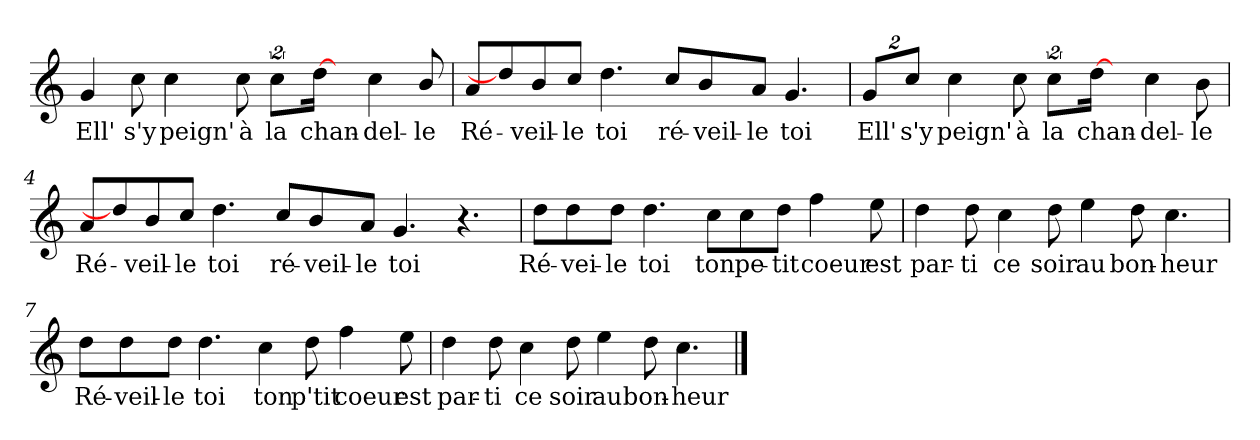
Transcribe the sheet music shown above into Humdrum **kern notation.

**kern	**text
*part1	*part1
*staff1	*staff1
*clefG2	*
*k[]	*
*C:	*
=1	=1
!	!LO:LY:b
4g/	Ell'
!	!LO:LY:b
8cc\	s'y
!	!LO:LY:b
4cc\	peign'
!	!LO:LY:b
8cc\	à
!	!LO:LY:b
16%3cc\L	la
!	!LO:LY:b
[16dd\J	chan-
8ryy	.
!	!LO:LY:b
4cc\	-del-
!	!LO:LY:b
8b/	-le
=2	=2
!	!LO:LY:b
8a/L	Ré-
8dd\J]	.
!	!LO:LY:b
8b/	-veil-
!	!LO:LY:b
8cc/J	-le
!	!LO:LY:b
4.dd\	toi
!	!LO:LY:b
8cc/L	ré-
!	!LO:LY:b
8b/	-veil-
!	!LO:LY:b
8a/J	-le
!	!LO:LY:b
4.g/	toi
=3	=3
!	!LO:LY:b
16%3g/L	Ell'
!	!LO:LY:b
16%3cc/J	s'y
!	!LO:LY:b
4cc\	peign'
!	!LO:LY:b
8cc\	à
!	!LO:LY:b
16%3cc\L	la
!	!LO:LY:b
[16dd\J	chan-
8ryy	.
!	!LO:LY:b
4cc\	-del-
!	!LO:LY:b
8b\	-le
!!LO:LB:g=z
=4	=4
!	!LO:LY:b
8a/L	Ré-
8dd\J]	.
!	!LO:LY:b
8b/	-veil-
!	!LO:LY:b
8cc/J	-le
!	!LO:LY:b
4.dd\	toi
!	!LO:LY:b
8cc/L	ré-
!	!LO:LY:b
8b/	-veil-
!	!LO:LY:b
8a/J	-le
!	!LO:LY:b
4.g/	toi
4.r	.
=5	=5
!	!LO:LY:b
8dd\L	Ré-
!	!LO:LY:b
8dd\	-vei-
!	!LO:LY:b
8dd\J	-le
!	!LO:LY:b
4.dd\	toi
!	!LO:LY:b
8cc\L	ton
!	!LO:LY:b
8cc\	pe-
!	!LO:LY:b
8dd\J	-tit
!	!LO:LY:b
4ff\	coeur
!	!LO:LY:b
8ee\	est
=6	=6
!	!LO:LY:b
4dd\	par-
!	!LO:LY:b
8dd\	-ti
!	!LO:LY:b
4cc\	ce
!	!LO:LY:b
8dd\	soir
!	!LO:LY:b
4ee\	au
!	!LO:LY:b
8dd\	bon-
!	!LO:LY:b
4.cc\	-heur
!!LO:LB:g=z
=7	=7
!	!LO:LY:b
8dd\L	Ré-
!	!LO:LY:b
8dd\	-veil-
!	!LO:LY:b
8dd\J	-le
!	!LO:LY:b
4.dd\	toi
!	!LO:LY:b
4cc\	ton
!	!LO:LY:b
8dd\	p'tit
!	!LO:LY:b
4ff\	coeur
!	!LO:LY:b
8ee\	est
=8	=8
!	!LO:LY:b
4dd\	par-
!	!LO:LY:b
8dd\	-ti
!	!LO:LY:b
4cc\	ce
!	!LO:LY:b
8dd\	soir
!	!LO:LY:b
4ee\	au
!	!LO:LY:b
8dd\	bon-
!	!LO:LY:b
4.cc\	-heur
==	==
*-	*-
